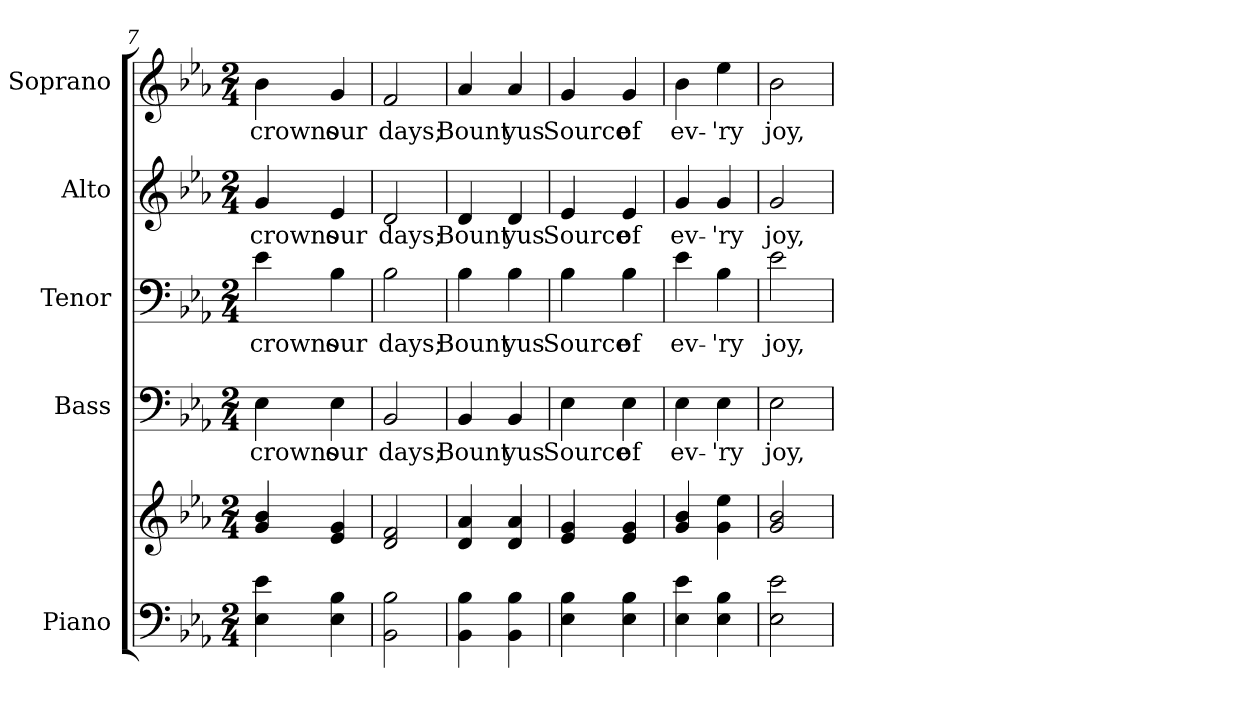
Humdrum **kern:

**kern	**kern	**kern	**text	**kern	**text	**kern	**text	**kern	**text
*part5	*part5	*part4	*part4	*part3	*part3	*part2	*part2	*part1	*part1
*staff6	*staff5	*staff4	*staff4	*staff3	*staff3	*staff2	*staff2	*staff1	*staff1
*I"Piano	*	*I"Bass	*	*I"Tenor	*	*I"Alto	*	*I"Soprano	*
*I'Pno.	*	*I'B.	*	*I'T.	*	*I'A.	*	*I'S.	*
*clefF4	*clefG2	*clefF4	*	*clefF4	*	*clefG2	*	*clefG2	*
*k[b-e-a-]	*k[b-e-a-]	*k[b-e-a-]	*	*k[b-e-a-]	*	*k[b-e-a-]	*	*k[b-e-a-]	*
*E-:	*E-:	*E-:	*	*E-:	*	*E-:	*	*E-:	*
*M2/4	*M2/4	*M2/4	*	*M2/4	*	*M2/4	*	*M2/4	*
=7	=7	=7	=7	=7	=7	=7	=7	=7	=7
!	!	!	!LO:LY:b:color=#000000	!	!	!	!	!	!
!	!	!	!	!	!LO:LY:b:color=#000000	!	!	!	!
!	!	!	!	!	!	!	!LO:LY:b:color=#000000	!	!
!	!	!	!	!	!	!	!	!	!LO:LY:b:color=#000000
4E-i\ 4e-i	4gi/ 4b-i	4E-i\	crowns	4e-i\	crowns	4gi/	crowns	4b-i\	crowns
!	!	!	!LO:LY:b:color=#000000	!	!	!	!	!	!
!	!	!	!	!	!LO:LY:b:color=#000000	!	!	!	!
!	!	!	!	!	!	!	!LO:LY:b:color=#000000	!	!
!	!	!	!	!	!	!	!	!	!LO:LY:b:color=#000000
4E-i\ 4B-i	4e-i/ 4gi	4E-i\	our	4B-i\	our	4e-i/	our	4gi/	our
=8	=8	=8	=8	=8	=8	=8	=8	=8	=8
!	!	!	!LO:LY:b:color=#000000	!	!	!	!	!	!
!	!	!	!	!	!LO:LY:b:color=#000000	!	!	!	!
!	!	!	!	!	!	!	!LO:LY:b:color=#000000	!	!
!	!	!	!	!	!	!	!	!	!LO:LY:b:color=#000000
2BB-i\ 2B-i	2di/ 2fi	2BB-i/	days;	2B-i\	days;	2di/	days;	2fi/	days;
!!LO:PB:g=z
=9	=9	=9	=9	=9	=9	=9	=9	=9	=9
!	!	!	!LO:LY:b:color=#000000	!	!	!	!	!	!
!	!	!	!	!	!LO:LY:b:color=#000000	!	!	!	!
!	!	!	!	!	!	!	!LO:LY:b:color=#000000	!	!
!	!	!	!	!	!	!	!	!	!LO:LY:b:color=#000000
4BB-i\ 4B-i	4di/ 4a-i	4BB-i/	Bount	4B-i\	Bount	4di/	Bount	4a-i/	Bount
!	!	!	!LO:LY:b:color=#000000	!	!	!	!	!	!
!	!	!	!	!	!LO:LY:b:color=#000000	!	!	!	!
!	!	!	!	!	!	!	!LO:LY:b:color=#000000	!	!
!	!	!	!	!	!	!	!	!	!LO:LY:b:color=#000000
4BB-i\ 4B-i	4di/ 4a-i	4BB-i/	yus	4B-i\	yus	4di/	yus	4a-i/	yus
=10	=10	=10	=10	=10	=10	=10	=10	=10	=10
!	!	!	!LO:LY:b:color=#000000	!	!	!	!	!	!
!	!	!	!	!	!LO:LY:b:color=#000000	!	!	!	!
!	!	!	!	!	!	!	!LO:LY:b:color=#000000	!	!
!	!	!	!	!	!	!	!	!	!LO:LY:b:color=#000000
4E-i\ 4B-i	4e-i/ 4gi	4E-i\	Source	4B-i\	Source	4e-i/	Source	4gi/	Source
!	!	!	!LO:LY:b:color=#000000	!	!	!	!	!	!
!	!	!	!	!	!LO:LY:b:color=#000000	!	!	!	!
!	!	!	!	!	!	!	!LO:LY:b:color=#000000	!	!
!	!	!	!	!	!	!	!	!	!LO:LY:b:color=#000000
4E-i\ 4B-i	4e-i/ 4gi	4E-i\	of	4B-i\	of	4e-i/	of	4gi/	of
=11	=11	=11	=11	=11	=11	=11	=11	=11	=11
!	!	!	!LO:LY:b:color=#000000	!	!	!	!	!	!
!	!	!	!	!	!LO:LY:b:color=#000000	!	!	!	!
!	!	!	!	!	!	!	!LO:LY:b:color=#000000	!	!
!	!	!	!	!	!	!	!	!	!LO:LY:b:color=#000000
4E-i\ 4e-i	4gi/ 4b-i	4E-i\	ev-	4e-i\	ev-	4gi/	ev-	4b-i\	ev-
!	!	!	!LO:LY:b:color=#000000	!	!	!	!	!	!
!	!	!	!	!	!LO:LY:b:color=#000000	!	!	!	!
!	!	!	!	!	!	!	!LO:LY:b:color=#000000	!	!
!	!	!	!	!	!	!	!	!	!LO:LY:b:color=#000000
4E-i\ 4B-i	4gi\ 4ee-i	4E-i\	-'ry	4B-i\	-'ry	4gi/	-'ry	4ee-i\	-'ry
=12	=12	=12	=12	=12	=12	=12	=12	=12	=12
!	!	!	!LO:LY:b:color=#000000	!	!	!	!	!	!
!	!	!	!	!	!LO:LY:b:color=#000000	!	!	!	!
!	!	!	!	!	!	!	!LO:LY:b:color=#000000	!	!
!	!	!	!	!	!	!	!	!	!LO:LY:b:color=#000000
2E-i\ 2e-i	2gi/ 2b-i	2E-i\	joy,	2e-i\	joy,	2gi/	joy,	2b-i\	joy,
=	=	=	=	=	=	=	=	=	=
*-	*-	*-	*-	*-	*-	*-	*-	*-	*-
